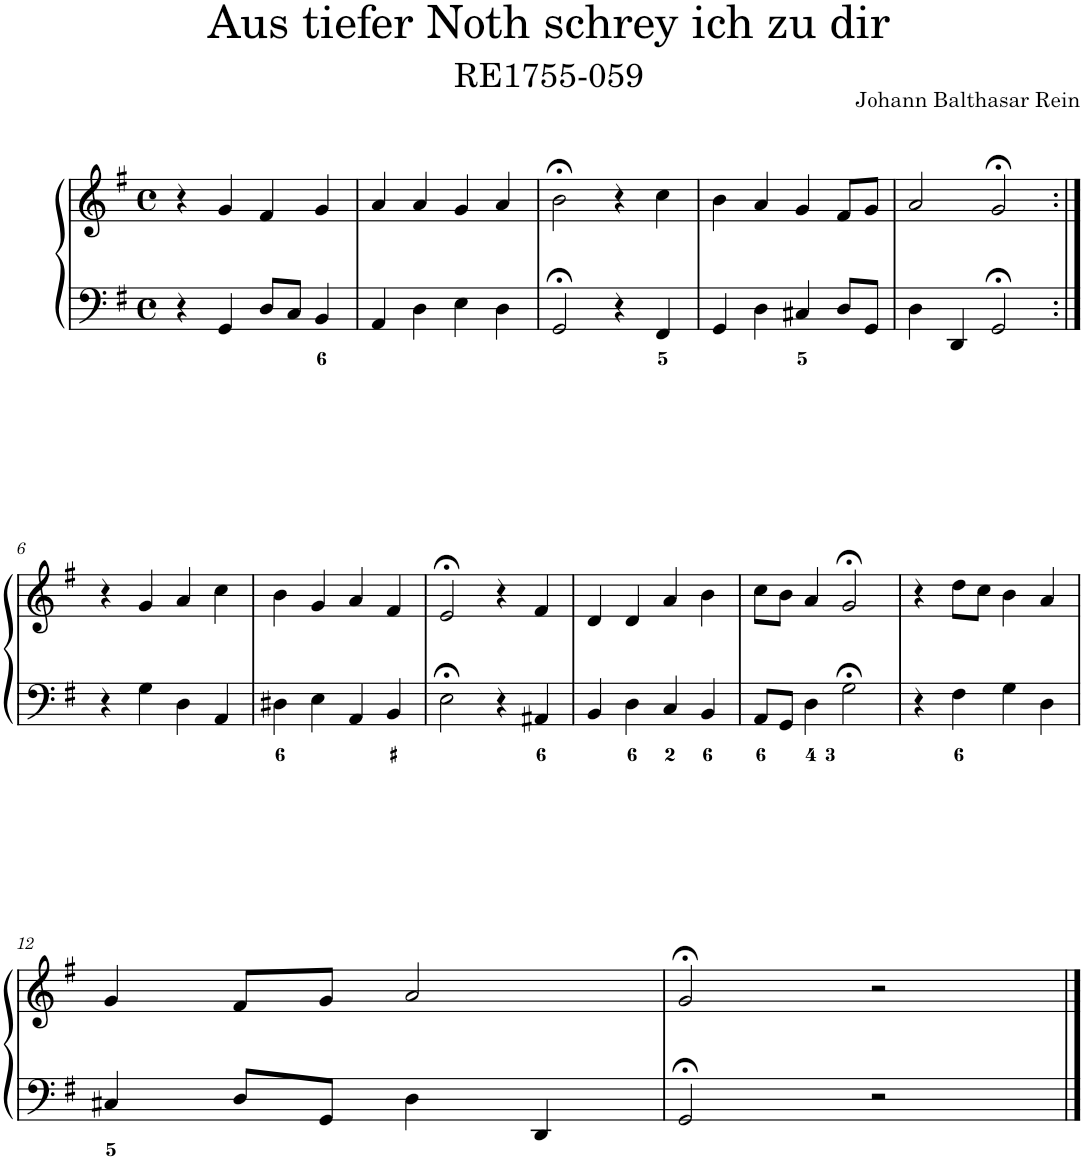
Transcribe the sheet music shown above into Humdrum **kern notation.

**kern	**kern
*part1	*part1
*staff2	*staff1
*I"Piano	*
*I'Pno.	*
*clefF4	*clefG2
*k[f#]	*k[f#]
*M4/4	*M4/4
*met(c)	*met(c)
=1	=1
4r	4r
4GG/	4g/
8D/L	4f#/
8C/J	.
4BB/	4g/
=2	=2
4AA/	4a/
4D\	4a/
4E\	4g/
4D\	4a/
=3	=3
2GG;</	2b;<\
4r	4r
4FF#/	4cc\
=4	=4
4GG/	4b\
4D\	4a/
4C#X/	4g/
8D/L	8f#/L
8GG/J	8g/J
=5	=5
4D\	2a/
4DD/	.
2GG;</	2g;</
!!LO:LB:g=z
=6:|!	=6:|!
4r	4r
4G\	4g/
4D\	4a/
4AA/	4cc\
=7	=7
4D#X\	4b\
4E\	4g/
4AA/	4a/
4BB/	4f#/
=8	=8
2E;<\	2e;</
4r	4r
4AA#X/	4f#/
=9	=9
4BB/	4d/
4D\	4d/
4C/	4a/
4BB/	4b\
=10	=10
8AA/L	8cc\L
8GG/J	8b\J
4D\	4a/
2G;<\	2g;</
=11	=11
4r	4r
4F#\	8dd\L
.	8cc\J
4G\	4b\
4D\	4a/
!!LO:LB:g=z
=12	=12
4C#X/	4g/
8D/L	8f#/L
8GG/J	8g/J
4D\	2a/
4DD/	.
=13	=13
2GG;</	2g;</
2r	2r
==	==
*-	*-
